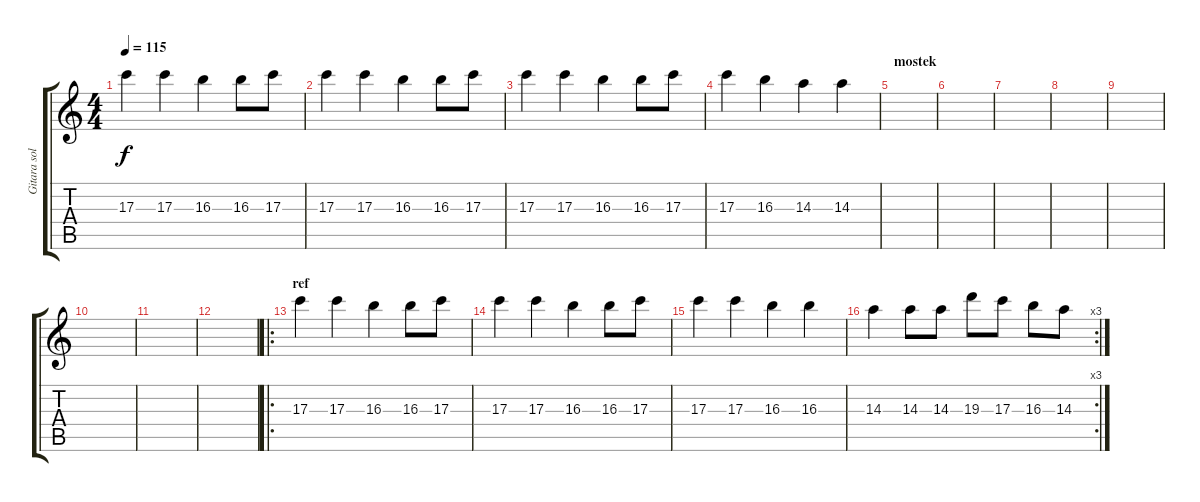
\track ("Gitara solowa" "Gitara sol") {instrument distortionguitar}
\staff {score tabs}
\tuning (E4 B3 G3 D3 A2 E2) {hide}
\ts (4 4)
\tempo 115
\clef g2
\ks c
17.3.4{dy f} 17.3.4 16.3.4 16.3.8 17.3.8 |
17.3.4 17.3.4 16.3.4 16.3.8 17.3.8 |
17.3.4 17.3.4 16.3.4 16.3.8 17.3.8 |
17.3.4 16.3.4 14.3.4 14.3.4 |
\section ("" "mostek")
|
|
|
|
|
|
|
|
\ro
\section ("" "ref")
17.3.4 17.3.4 16.3.4 16.3.8 17.3.8 |
17.3.4 17.3.4 16.3.4 16.3.8 17.3.8 |
17.3.4 17.3.4 16.3.4 16.3.4 |
\rc 3
14.3.4 14.3.8 14.3.8 19.3.8 17.3.8 16.3.8 14.3.8
